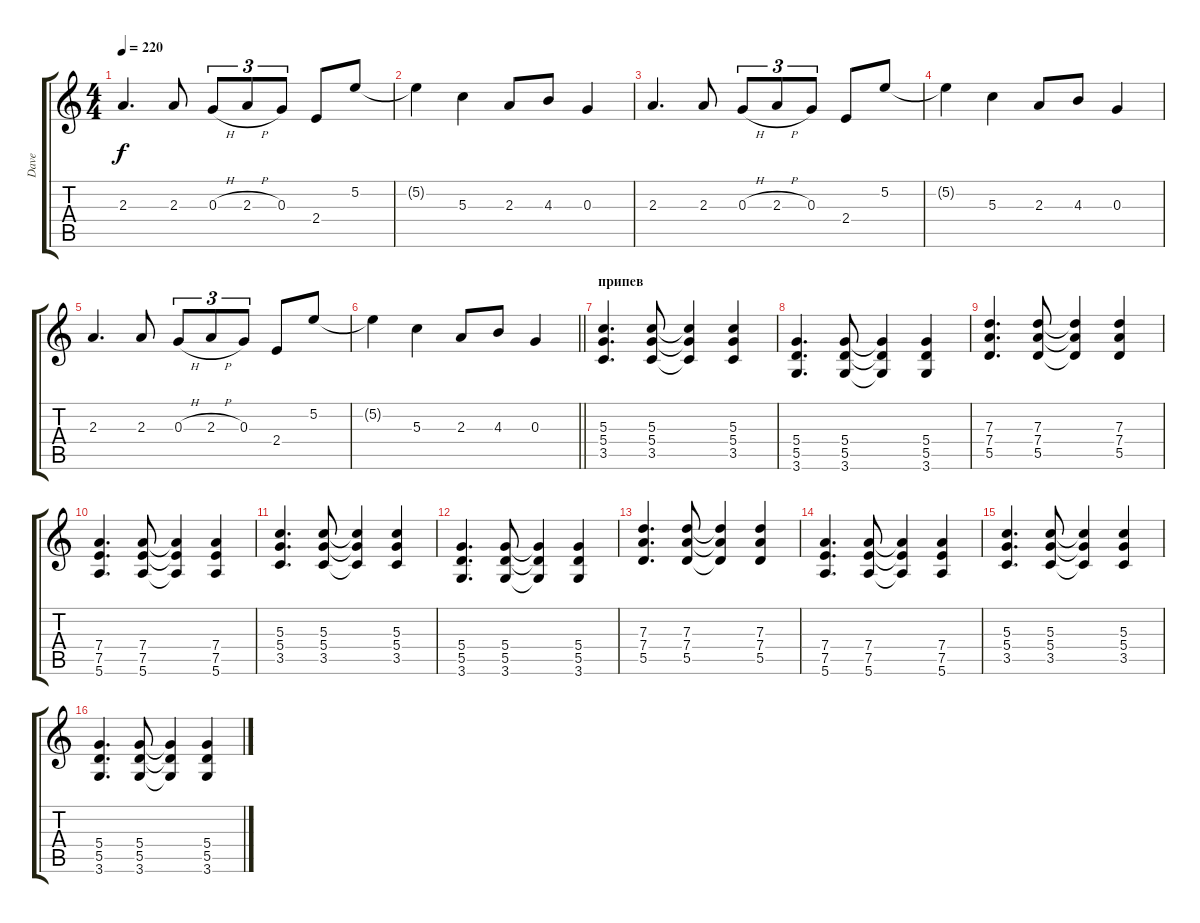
\track ("Dave" "Dave") {instrument distortionguitar}
\staff {score tabs}
\tuning (E4 B3 G3 D3 A2 E2) {hide}
\ts (4 4)
\tempo 220
\clef g2
\ks c
2.3.4{d dy f} 2.3.8 0.3{h}.8{tu (3 2)} 2.3{h}.8{tu (3 2)} 0.3.8{tu (3 2)} 2.4.8 5.2.8 |
5.2{t}.4 5.3.4 2.3.8 4.3.8 0.3.4 |
2.3.4{d} 2.3.8 0.3{h}.8{tu (3 2)} 2.3{h}.8{tu (3 2)} 0.3.8{tu (3 2)} 2.4.8 5.2.8 |
5.2{t}.4 5.3.4 2.3.8 4.3.8 0.3.4 |
2.3.4{d} 2.3.8 0.3{h}.8{tu (3 2)} 2.3{h}.8{tu (3 2)} 0.3.8{tu (3 2)} 2.4.8 5.2.8 |
\barLineRight lightlight
5.2{t}.4 5.3.4 2.3.8 4.3.8 0.3.4 |
\section ("" "припев")
(5.3 5.4 3.5).4{d} (5.3 5.4 3.5).8 (5.3{t} 5.4{t} 3.5{t}).4 (5.3 5.4 3.5).4 |
(5.4 5.5 3.6).4{d} (5.4 5.5 3.6).8 (5.4{t} 5.5{t} 3.6{t}).4 (5.4 5.5 3.6).4 |
(7.3 7.4 5.5).4{d} (7.3 7.4 5.5).8 (7.3{t} 7.4{t} 5.5{t}).4 (7.3 7.4 5.5).4 |
(7.4 7.5 5.6).4{d} (7.4 7.5 5.6).8 (7.4{t} 7.5{t} 5.6{t}).4 (7.4 7.5 5.6).4 |
(5.3 5.4 3.5).4{d} (5.3 5.4 3.5).8 (5.3{t} 5.4{t} 3.5{t}).4 (5.3 5.4 3.5).4 |
(5.4 5.5 3.6).4{d} (5.4 5.5 3.6).8 (5.4{t} 5.5{t} 3.6{t}).4 (5.4 5.5 3.6).4 |
(7.3 7.4 5.5).4{d} (7.3 7.4 5.5).8 (7.3{t} 7.4{t} 5.5{t}).4 (7.3 7.4 5.5).4 |
(7.4 7.5 5.6).4{d} (7.4 7.5 5.6).8 (7.4{t} 7.5{t} 5.6{t}).4 (7.4 7.5 5.6).4 |
(5.3 5.4 3.5).4{d} (5.3 5.4 3.5).8 (5.3{t} 5.4{t} 3.5{t}).4 (5.3 5.4 3.5).4 |
(5.4 5.5 3.6).4{d} (5.4 5.5 3.6).8 (5.4{t} 5.5{t} 3.6{t}).4 (5.4 5.5 3.6).4
